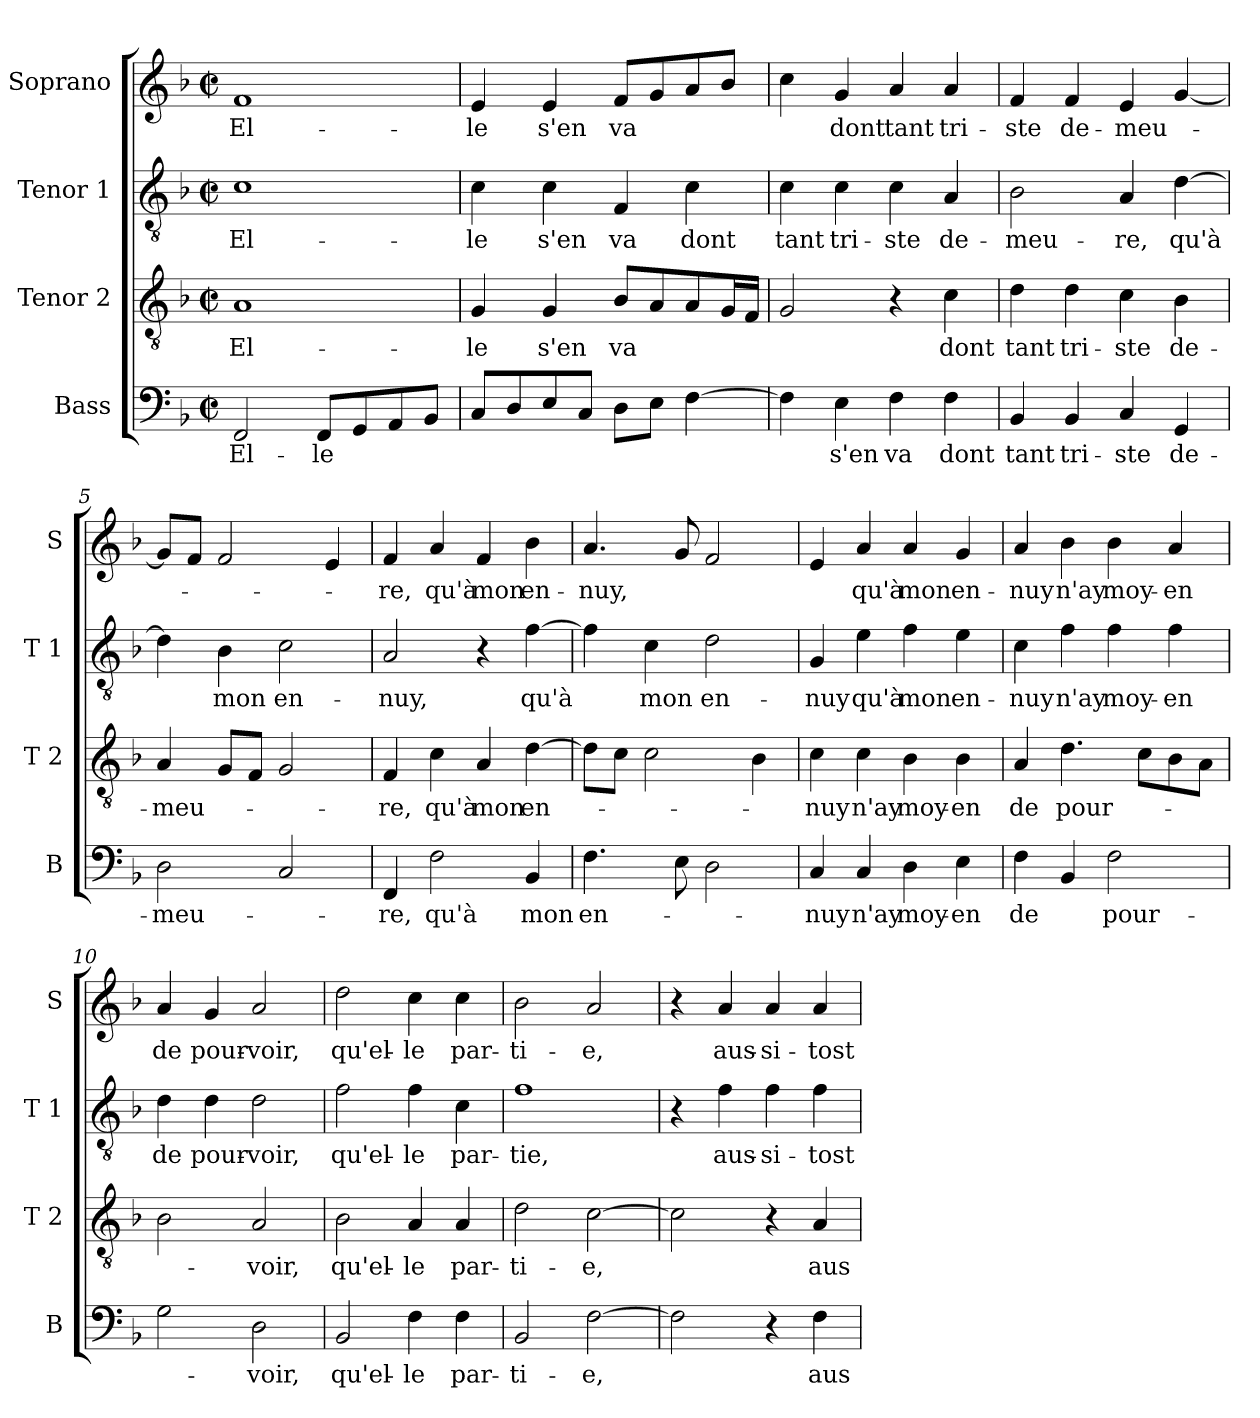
**kern	**text	**kern	**text	**kern	**text	**kern	**text
*part4	*part4	*part3	*part3	*part2	*part2	*part1	*part1
*staff4	*staff4	*staff3	*staff3	*staff2	*staff2	*staff1	*staff1
*I"Bass	*	*I"Tenor 2	*	*I"Tenor 1	*	*I"Soprano	*
*I'B	*	*I'T 2	*	*I'T 1	*	*I'S	*
*clefF4	*	*clefGv2	*	*clefGv2	*	*clefG2	*
*k[b-]	*	*k[b-]	*	*k[b-]	*	*k[b-]	*
*F:	*	*F:	*	*F:	*	*F:	*
*M2/2	*	*M2/2	*	*M2/2	*	*M2/2	*
*met(c|)	*	*met(c|)	*	*met(c|)	*	*met(c|)	*
=1	=1	=1	=1	=1	=1	=1	=1
!	!LO:LY:b	!	!LO:LY:b	!	!LO:LY:b	!	!LO:LY:b
2FF/	El-	1A	El-	1c	El-	1f	El-
!	!LO:LY:b	!	!	!	!	!	!
8FF/L	-le	.	.	.	.	.	.
8GG/	.	.	.	.	.	.	.
8AA/	.	.	.	.	.	.	.
8BB-/J	.	.	.	.	.	.	.
=2	=2	=2	=2	=2	=2	=2	=2
!	!	!	!LO:LY:b	!	!LO:LY:b	!	!LO:LY:b
8C/L	.	4G/	-le	4c\	-le	4e/	-le
8D/	.	.	.	.	.	.	.
!	!	!	!LO:LY:b	!	!LO:LY:b	!	!LO:LY:b
8E/	.	4G/	s'en	4c\	s'en	4e/	s'en
8C/J	.	.	.	.	.	.	.
!	!	!	!LO:LY:b	!	!LO:LY:b	!	!LO:LY:b
8D\L	.	8B-/L	va	4F/	va	8f/L	va
8E\J	.	8A/	.	.	.	8g/	.
!	!	!	!	!	!LO:LY:b	!	!
[4F\	.	8A/	.	4c\	dont	8a/	.
.	.	16G/L	.	.	.	8b-/J	.
.	.	16F/JJ	.	.	.	.	.
=3	=3	=3	=3	=3	=3	=3	=3
!	!	!	!	!	!LO:LY:b	!	!
4F\]	.	2G/	.	4c\	tant	4cc\	.
!	!LO:LY:b	!	!	!	!LO:LY:b	!	!LO:LY:b
4E\	s'en	.	.	4c\	tri-	4g/	dont
!	!LO:LY:b	!	!	!	!LO:LY:b	!	!LO:LY:b
4F\	va	4r	.	4c\	-ste	4a/	tant
!	!LO:LY:b	!	!LO:LY:b	!	!LO:LY:b	!	!LO:LY:b
4F\	dont	4c\	dont	4A/	de-	4a/	tri-
=4	=4	=4	=4	=4	=4	=4	=4
!	!LO:LY:b	!	!LO:LY:b	!	!LO:LY:b	!	!LO:LY:b
4BB-/	tant	4d\	tant	2B-\	-meu-	4f/	-ste
!	!LO:LY:b	!	!LO:LY:b	!	!	!	!LO:LY:b
4BB-/	tri-	4d\	tri-	.	.	4f/	de-
!	!LO:LY:b	!	!LO:LY:b	!	!LO:LY:b	!	!LO:LY:b
4C/	-ste	4c\	-ste	4A/	-re,	4e/	-meu-
!	!LO:LY:b	!	!LO:LY:b	!	!LO:LY:b	!	!
4GG/	de-	4B-\	de-	[4d\	qu'à	[4g/	.
=5	=5	=5	=5	=5	=5	=5	=5
!	!LO:LY:b	!	!LO:LY:b	!	!	!	!
2D\	-meu-	4A/	-meu-	4d\]	.	8g/L]	.
.	.	.	.	.	.	8f/J	.
!	!	!	!	!	!LO:LY:b	!	!
.	.	8G/L	.	4B-\	mon	2f/	.
.	.	8F/J	.	.	.	.	.
!	!	!	!	!	!LO:LY:b	!	!
2C/	.	2G/	.	2c\	en-	.	.
.	.	.	.	.	.	4e/	.
!!LO:LB:g=z
=6	=6	=6	=6	=6	=6	=6	=6
!	!LO:LY:b	!	!LO:LY:b	!	!LO:LY:b	!	!LO:LY:b
4FF/	-re,	4F/	-re,	2A/	-nuy,	4f/	-re,
!	!LO:LY:b	!	!LO:LY:b	!	!	!	!LO:LY:b
2F\	qu'à	4c\	qu'à	.	.	4a/	qu'à
!	!	!	!LO:LY:b	!	!	!	!LO:LY:b
.	.	4A/	mon	4r	.	4f/	mon
!	!LO:LY:b	!	!LO:LY:b	!	!LO:LY:b	!	!LO:LY:b
4BB-/	mon	[4d\	en-	[4f\	qu'à	4b-\	en-
=7	=7	=7	=7	=7	=7	=7	=7
!	!LO:LY:b	!	!	!	!	!	!LO:LY:b
4.F\	en-	8d\L]	.	4f\]	.	4.a/	-nuy,
.	.	8c\J	.	.	.	.	.
!	!	!	!	!	!LO:LY:b	!	!
.	.	2c\	.	4c\	mon	.	.
8E\	.	.	.	.	.	8g/	.
!	!	!	!	!	!LO:LY:b	!	!
2D\	.	.	.	2d\	en-	2f/	.
.	.	4B-\	.	.	.	.	.
=8	=8	=8	=8	=8	=8	=8	=8
!	!LO:LY:b	!	!LO:LY:b	!	!LO:LY:b	!	!
4C/	-nuy	4c\	-nuy	4G/	-nuy	4e/	.
!	!LO:LY:b	!	!LO:LY:b	!	!LO:LY:b	!	!LO:LY:b
4C/	n'ay	4c\	n'ay	4e\	qu'à	4a/	qu'à
!	!LO:LY:b	!	!LO:LY:b	!	!LO:LY:b	!	!LO:LY:b
4D\	moy-	4B-\	moy-	4f\	mon	4a/	mon
!	!LO:LY:b	!	!LO:LY:b	!	!LO:LY:b	!	!LO:LY:b
4E\	-en	4B-\	-en	4e\	en-	4g/	en-
=9	=9	=9	=9	=9	=9	=9	=9
!	!LO:LY:b	!	!LO:LY:b	!	!LO:LY:b	!	!LO:LY:b
4F\	de	4A/	de	4c\	-nuy	4a/	-nuy
!	!	!	!LO:LY:b	!	!LO:LY:b	!	!LO:LY:b
4BB-/	.	4.d\	pour-	4f\	n'ay	4b-\	n'ay
!	!LO:LY:b	!	!	!	!LO:LY:b	!	!LO:LY:b
2F\	pour-	.	.	4f\	moy-	4b-\	moy-
.	.	8c\L	.	.	.	.	.
!	!	!	!	!	!LO:LY:b	!	!LO:LY:b
.	.	8B-\	.	4f\	-en	4a/	-en
.	.	8A\J	.	.	.	.	.
=10	=10	=10	=10	=10	=10	=10	=10
!	!	!	!	!	!LO:LY:b	!	!LO:LY:b
2G\	.	2B-\	.	4d\	de	4a/	de
!	!	!	!	!	!LO:LY:b	!	!LO:LY:b
.	.	.	.	4d\	pour-	4g/	pour-
!	!LO:LY:b	!	!LO:LY:b	!	!LO:LY:b	!	!LO:LY:b
2D\	-voir,	2A/	-voir,	2d\	-voir,	2a/	-voir,
!!LO:PB:g=z
=11	=11	=11	=11	=11	=11	=11	=11
!	!LO:LY:b	!	!LO:LY:b	!	!LO:LY:b	!	!LO:LY:b
2BB-/	qu'el-	2B-\	qu'el-	2f\	qu'el-	2dd\	qu'el-
!	!LO:LY:b	!	!LO:LY:b	!	!LO:LY:b	!	!LO:LY:b
4F\	-le	4A/	-le	4f\	-le	4cc\	-le
!	!LO:LY:b	!	!LO:LY:b	!	!LO:LY:b	!	!LO:LY:b
4F\	par-	4A/	par-	4c\	par-	4cc\	par-
=12	=12	=12	=12	=12	=12	=12	=12
!	!LO:LY:b	!	!LO:LY:b	!	!LO:LY:b	!	!LO:LY:b
2BB-/	-ti-	2d\	-ti-	1f	-tie,	2b-\	-ti-
!	!LO:LY:b	!	!LO:LY:b	!	!	!	!LO:LY:b
[2F\	-e,	[2c\	-e,	.	.	2a/	-e,
=13	=13	=13	=13	=13	=13	=13	=13
2F\]	.	2c\]	.	4r	.	4r	.
!	!	!	!	!	!LO:LY:b	!	!LO:LY:b
.	.	.	.	4f\	aus-	4a/	aus-
!	!	!	!	!	!LO:LY:b	!	!LO:LY:b
4r	.	4r	.	4f\	-si-	4a/	-si-
!	!LO:LY:b	!	!LO:LY:b	!	!LO:LY:b	!	!LO:LY:b
4F\	aus-	4A/	aus-	4f\	-tost	4a/	-tost
=	=	=	=	=	=	=	=
*-	*-	*-	*-	*-	*-	*-	*-
